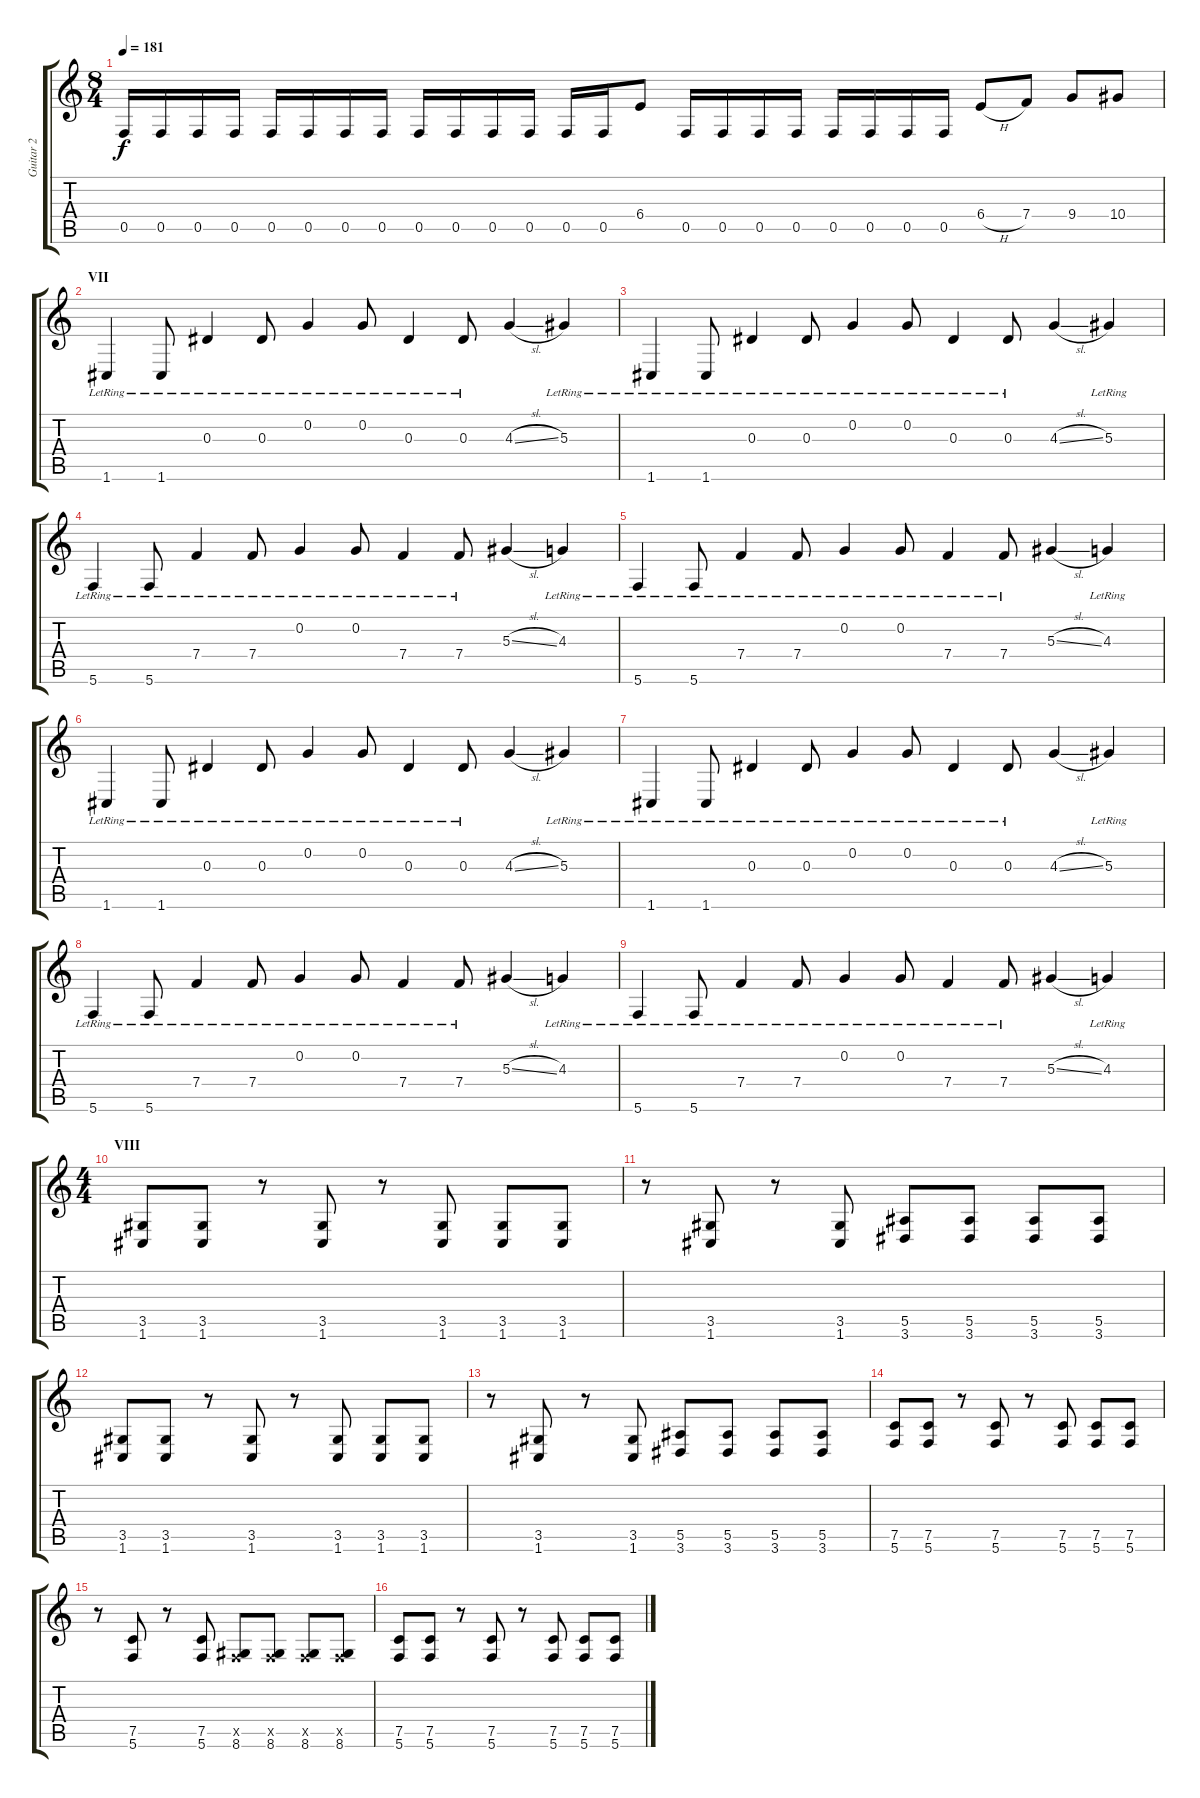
\track ("Guitar 2" "Guitar 2") {instrument distortionguitar}
\staff {score tabs}
\tuning (C4 G3 Eb3 Bb2 F2 C2) {hide}
\ts (8 4)
\tempo 181
\clef g2
\ks c
0.5.16{dy f} 0.5.16 0.5.16 0.5.16 0.5.16 0.5.16 0.5.16 0.5.16 0.5.16 0.5.16 0.5.16 0.5.16 0.5.16 0.5.16 6.4.8 0.5.16 0.5.16 0.5.16 0.5.16 0.5.16 0.5.16 0.5.16 0.5.16 6.4{h}.8 7.4.8 9.4.8 10.4.8 |
\section ("" "VII")
1.6{lr}.4{instrument electricguitarjazz} 1.6{lr}.8 0.3{lr}.4 0.3{lr}.8 0.2{lr}.4 0.2{lr}.8 0.3{lr}.4 0.3{lr}.8 4.3{sl}.4 5.3{lr}.4 |
1.6{lr}.4 1.6{lr}.8 0.3{lr}.4 0.3{lr}.8 0.2{lr}.4 0.2{lr}.8 0.3{lr}.4 0.3{lr}.8 4.3{sl}.4 5.3{lr}.4 |
5.6{lr}.4 5.6{lr}.8 7.4{lr}.4 7.4{lr}.8 0.2{lr}.4 0.2{lr}.8 7.4{lr}.4 7.4{lr}.8 5.3{sl}.4 4.3{lr}.4 |
5.6{lr}.4 5.6{lr}.8 7.4{lr}.4 7.4{lr}.8 0.2{lr}.4 0.2{lr}.8 7.4{lr}.4 7.4{lr}.8 5.3{sl}.4 4.3{lr}.4 |
1.6{lr}.4 1.6{lr}.8 0.3{lr}.4 0.3{lr}.8 0.2{lr}.4 0.2{lr}.8 0.3{lr}.4 0.3{lr}.8 4.3{sl}.4 5.3{lr}.4 |
1.6{lr}.4 1.6{lr}.8 0.3{lr}.4 0.3{lr}.8 0.2{lr}.4 0.2{lr}.8 0.3{lr}.4 0.3{lr}.8 4.3{sl}.4 5.3{lr}.4 |
5.6{lr}.4 5.6{lr}.8 7.4{lr}.4 7.4{lr}.8 0.2{lr}.4 0.2{lr}.8 7.4{lr}.4 7.4{lr}.8 5.3{sl}.4 4.3{lr}.4 |
5.6{lr}.4 5.6{lr}.8 7.4{lr}.4 7.4{lr}.8 0.2{lr}.4 0.2{lr}.8 7.4{lr}.4 7.4{lr}.8 5.3{sl}.4 4.3{lr}.4 |
\ts (4 4)
\section ("" "VIII")
(3.5 1.6).8{instrument distortionguitar} (3.5 1.6).8 r.8 (3.5 1.6).8 r.8 (3.5 1.6).8 (3.5 1.6).8 (3.5 1.6).8 |
r.8 (3.5 1.6).8 r.8 (3.5 1.6).8 (5.5 3.6).8 (5.5 3.6).8 (5.5 3.6).8 (5.5 3.6).8 |
(3.5 1.6).8 (3.5 1.6).8 r.8 (3.5 1.6).8 r.8 (3.5 1.6).8 (3.5 1.6).8 (3.5 1.6).8 |
r.8 (3.5 1.6).8 r.8 (3.5 1.6).8 (5.5 3.6).8 (5.5 3.6).8 (5.5 3.6).8 (5.5 3.6).8 |
(7.5 5.6).8 (7.5 5.6).8 r.8 (7.5 5.6).8 r.8 (7.5 5.6).8 (7.5 5.6).8 (7.5 5.6).8 |
r.8 (7.5 5.6).8 r.8 (7.5 5.6).8 (0.5{x} 8.6).8 (0.5{x} 8.6).8 (0.5{x} 8.6).8 (0.5{x} 8.6).8 |
(7.5 5.6).8 (7.5 5.6).8 r.8 (7.5 5.6).8 r.8 (7.5 5.6).8 (7.5 5.6).8 (7.5 5.6).8
